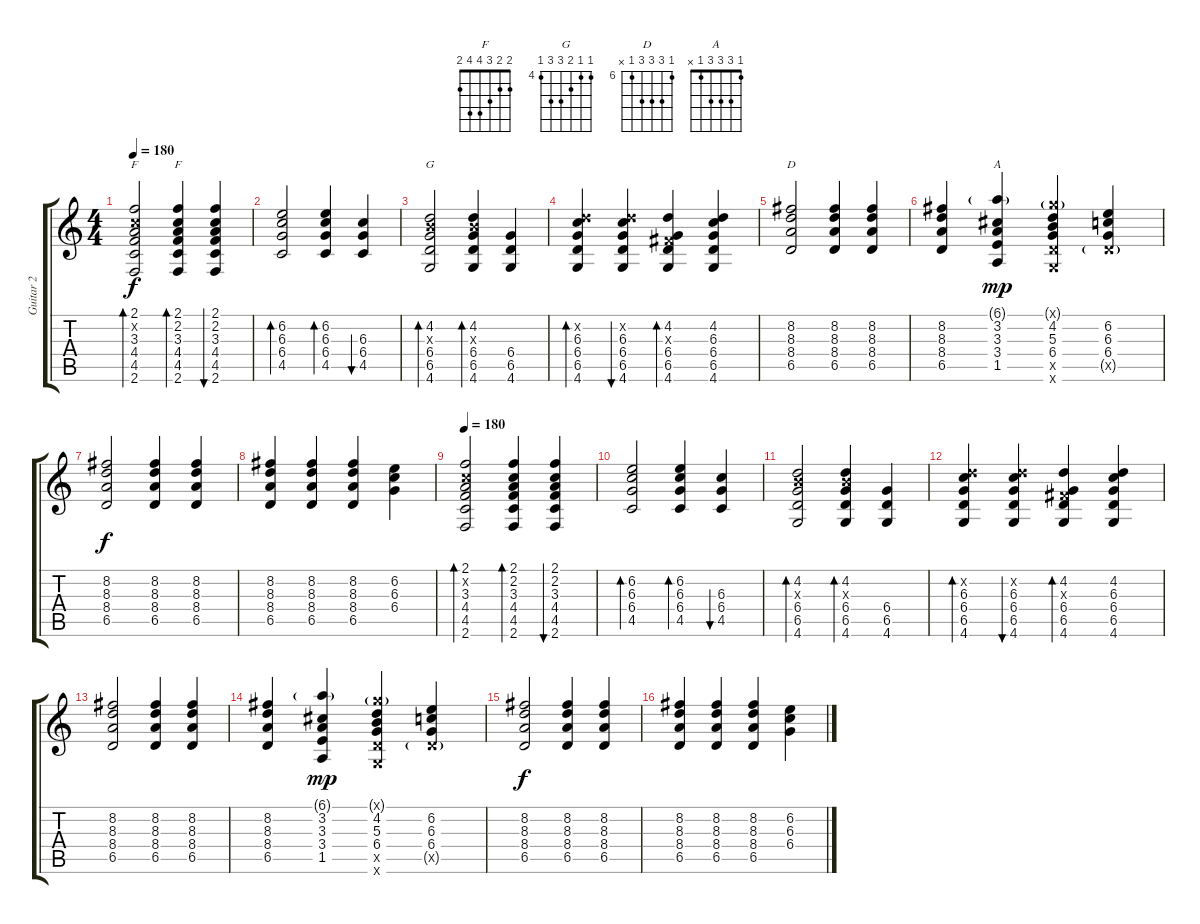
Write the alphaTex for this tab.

\track ("Guitar 2" "Guitar 2") {instrument acousticguitarsteel}
\staff {score tabs}
\tuning (Eb4 Bb3 Gb3 Db3 Ab2 Eb2) {hide}
\chord ("F" 9 11 11 11 9 x) {firstfret 9}
\chord ("F" 2 2 3 4 4 2)
\chord ("G" 4 4 5 6 6 4) {firstfret 4}
\chord ("D" 6 8 8 8 6 x) {firstfret 6}
\chord ("A" 1 3 3 3 1 x)
\ts (4 4)
\tempo 180
\clef g2
\ks c
(2.1 2.2{x} 3.3 4.4 4.5 2.6).2{bd 120 ch "F" dy f volume 16} (2.1 2.2 3.3 4.4 4.5 2.6).4{bd 120 ch "F"} (2.1 2.2 3.3 4.4 4.5 2.6).4{bu 120} |
(6.2 6.3 6.4 4.5).2{bd 240} (6.2 6.3 6.4 4.5).4{bd 240} (6.3 6.4 4.5).4{bu 240} |
(4.2 5.3{x} 6.4 6.5 4.6).2{bd 240 ch "G"} (4.2 5.3{x} 6.4 6.5 4.6).4{bd 240} (6.4 6.5 4.6).4 |
(4.2{x} 6.3 6.4 6.5 4.6).4{bd 120} (4.2{x} 6.3 6.4 6.5 4.6).4{bu 60} (4.2 0.3{x} 6.4 6.5 4.6).4{bd 60} (4.2 6.3 6.4 6.5 4.6).4 |
(8.2 8.3 8.4 6.5).2{ch "D"} (8.2 8.3 8.4 6.5).4 (8.2 8.3 8.4 6.5).4 |
(8.2 8.3 8.4 6.5).4 (6.1{g} 3.2 3.3 3.4 1.5).4{ch "A" dy mp} (4.1{g x} 4.2 5.3 6.4 6.5{x} 4.6{x}).4 (6.2 6.3 6.4 6.5{g x}).4 |
(8.2 8.3 8.4 6.5).2{dy f} (8.2 8.3 8.4 6.5).4 (8.2 8.3 8.4 6.5).4 |
(8.2 8.3 8.4 6.5).4 (8.2 8.3 8.4 6.5).4 (8.2 8.3 8.4 6.5).4 (6.2 6.3 6.4).4 |
\tempo 180
(2.1 2.2{x} 3.3 4.4 4.5 2.6).2{bd 120 volume 16} (2.1 2.2 3.3 4.4 4.5 2.6).4{bd 120} (2.1 2.2 3.3 4.4 4.5 2.6).4{bu 120} |
(6.2 6.3 6.4 4.5).2{bd 240} (6.2 6.3 6.4 4.5).4{bd 240} (6.3 6.4 4.5).4{bu 240} |
(4.2 5.3{x} 6.4 6.5 4.6).2{bd 240} (4.2 5.3{x} 6.4 6.5 4.6).4{bd 240} (6.4 6.5 4.6).4 |
(4.2{x} 6.3 6.4 6.5 4.6).4{bd 120} (4.2{x} 6.3 6.4 6.5 4.6).4{bu 60} (4.2 0.3{x} 6.4 6.5 4.6).4{bd 60} (4.2 6.3 6.4 6.5 4.6).4 |
(8.2 8.3 8.4 6.5).2 (8.2 8.3 8.4 6.5).4 (8.2 8.3 8.4 6.5).4 |
(8.2 8.3 8.4 6.5).4 (6.1{g} 3.2 3.3 3.4 1.5).4{dy mp} (4.1{g x} 4.2 5.3 6.4 6.5{x} 4.6{x}).4 (6.2 6.3 6.4 6.5{g x}).4 |
(8.2 8.3 8.4 6.5).2{dy f volume 15} (8.2 8.3 8.4 6.5).4 (8.2 8.3 8.4 6.5).4 |
(8.2 8.3 8.4 6.5).4 (8.2 8.3 8.4 6.5).4 (8.2 8.3 8.4 6.5).4{volume 14} (6.2 6.3 6.4).4
